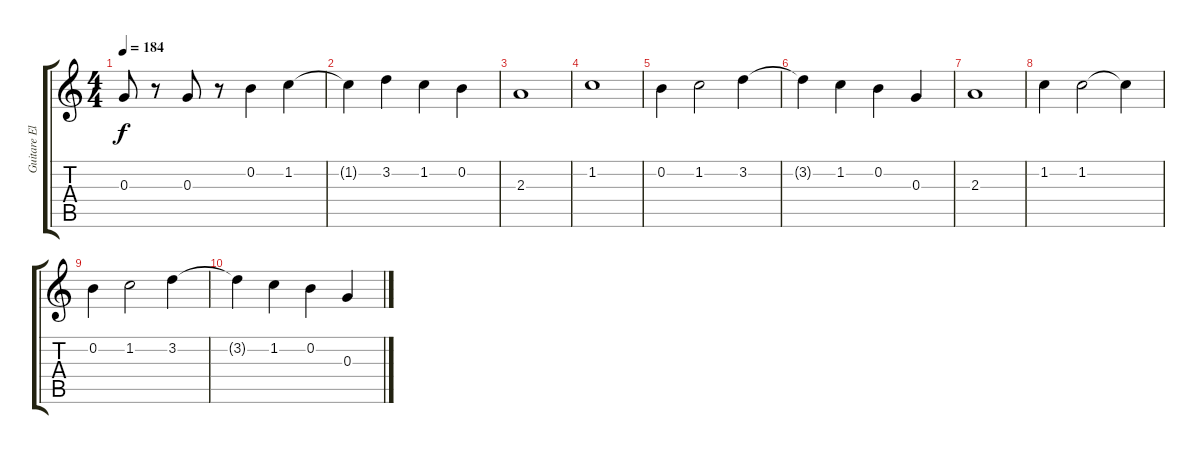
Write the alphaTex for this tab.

\track ("Guitare Electrique" "Guitare El") {instrument electricguitarjazz}
\staff {score tabs}
\tuning (E4 B3 G3 D3 A2 E2) {hide}
\ts (4 4)
\tempo 184
\clef g2
\ks c
0.3.8{dy f} r.8 0.3.8 r.8 0.2.4 1.2.4 |
1.2{t}.4 3.2.4 1.2.4 0.2.4 |
2.3.1 |
1.2.1 |
0.2.4 1.2.2 3.2.4 |
3.2{t}.4 1.2.4 0.2.4 0.3.4 |
2.3.1 |
1.2.4 1.2.2 1.2{t}.4 |
0.2.4 1.2.2 3.2.4 |
3.2{t}.4 1.2.4 0.2.4 0.3.4
